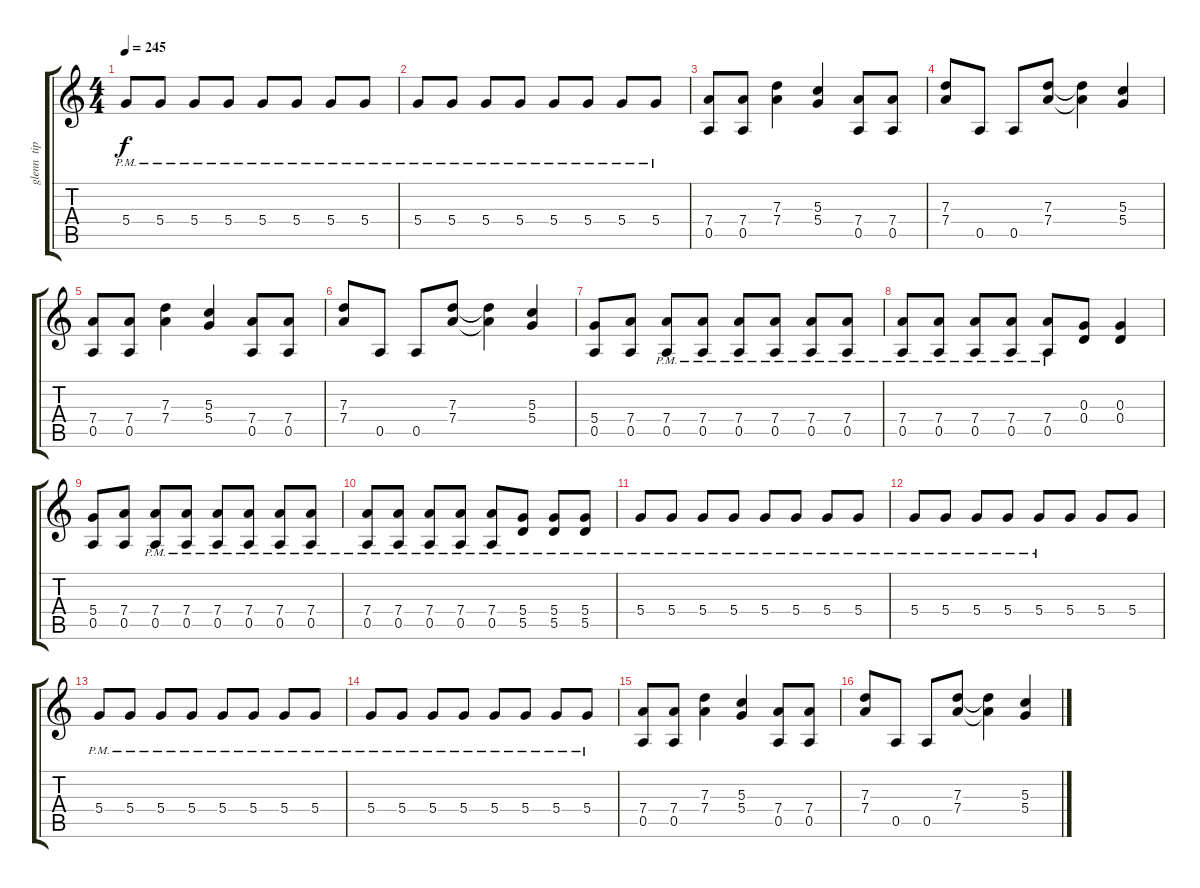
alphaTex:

\track ("glenn  tipton" "glenn  tip") {instrument distortionguitar}
\staff {score tabs}
\tuning (E4 B3 G3 D3 A2 E2) {hide}
\ts (4 4)
\tempo 245
\clef g2
\ks c
5.4{pm}.8{dy f} 5.4{pm}.8 5.4{pm}.8 5.4{pm}.8 5.4{pm}.8 5.4{pm}.8 5.4{pm}.8 5.4{pm}.8 |
5.4{pm}.8 5.4{pm}.8 5.4{pm}.8 5.4{pm}.8 5.4{pm}.8 5.4{pm}.8 5.4{pm}.8 5.4{pm}.8 |
(7.4 0.5).8 (7.4 0.5).8 (7.3 7.4).4 (5.3 5.4).4 (7.4 0.5).8 (7.4 0.5).8 |
(7.3 7.4).8 0.5.8 0.5.8 (7.3 7.4).8 (7.3{t} 7.4{t}).4 (5.3 5.4).4 |
(7.4 0.5).8 (7.4 0.5).8 (7.3 7.4).4 (5.3 5.4).4 (7.4 0.5).8 (7.4 0.5).8 |
(7.3 7.4).8 0.5.8 0.5.8 (7.3 7.4).8 (7.3{t} 7.4{t}).4 (5.3 5.4).4 |
(5.4 0.5).8 (7.4 0.5).8 (7.4{pm} 0.5{pm}).8 (7.4{pm} 0.5{pm}).8 (7.4{pm} 0.5{pm}).8 (7.4{pm} 0.5{pm}).8 (7.4{pm} 0.5{pm}).8 (7.4{pm} 0.5{pm}).8 |
(7.4{pm} 0.5{pm}).8 (7.4{pm} 0.5{pm}).8 (7.4{pm} 0.5{pm}).8 (7.4{pm} 0.5{pm}).8 (7.4{pm} 0.5{pm}).8 (0.3 0.4).8 (0.3 0.4).4 |
(5.4 0.5).8 (7.4 0.5).8 (7.4{pm} 0.5{pm}).8 (7.4{pm} 0.5{pm}).8 (7.4{pm} 0.5{pm}).8 (7.4{pm} 0.5{pm}).8 (7.4{pm} 0.5{pm}).8 (7.4{pm} 0.5{pm}).8 |
(7.4{pm} 0.5{pm}).8 (7.4{pm} 0.5{pm}).8 (7.4{pm} 0.5{pm}).8 (7.4{pm} 0.5{pm}).8 (7.4{pm} 0.5{pm}).8 (5.4{pm} 5.5{pm}).8 (5.4{pm} 5.5{pm}).8 (5.4{pm} 5.5{pm}).8 |
5.4{pm}.8 5.4{pm}.8 5.4{pm}.8 5.4{pm}.8 5.4{pm}.8 5.4{pm}.8 5.4{pm}.8 5.4{pm}.8 |
5.4{pm}.8 5.4{pm}.8 5.4{pm}.8 5.4{pm}.8 5.4{pm}.8 5.4.8 5.4.8 5.4.8 |
5.4{pm}.8 5.4{pm}.8 5.4{pm}.8 5.4{pm}.8 5.4{pm}.8 5.4{pm}.8 5.4{pm}.8 5.4{pm}.8 |
5.4{pm}.8 5.4{pm}.8 5.4{pm}.8 5.4{pm}.8 5.4{pm}.8 5.4{pm}.8 5.4{pm}.8 5.4{pm}.8 |
(7.4 0.5).8 (7.4 0.5).8 (7.3 7.4).4 (5.3 5.4).4 (7.4 0.5).8 (7.4 0.5).8 |
(7.3 7.4).8 0.5.8 0.5.8 (7.3 7.4).8 (7.3{t} 7.4{t}).4 (5.3 5.4).4
